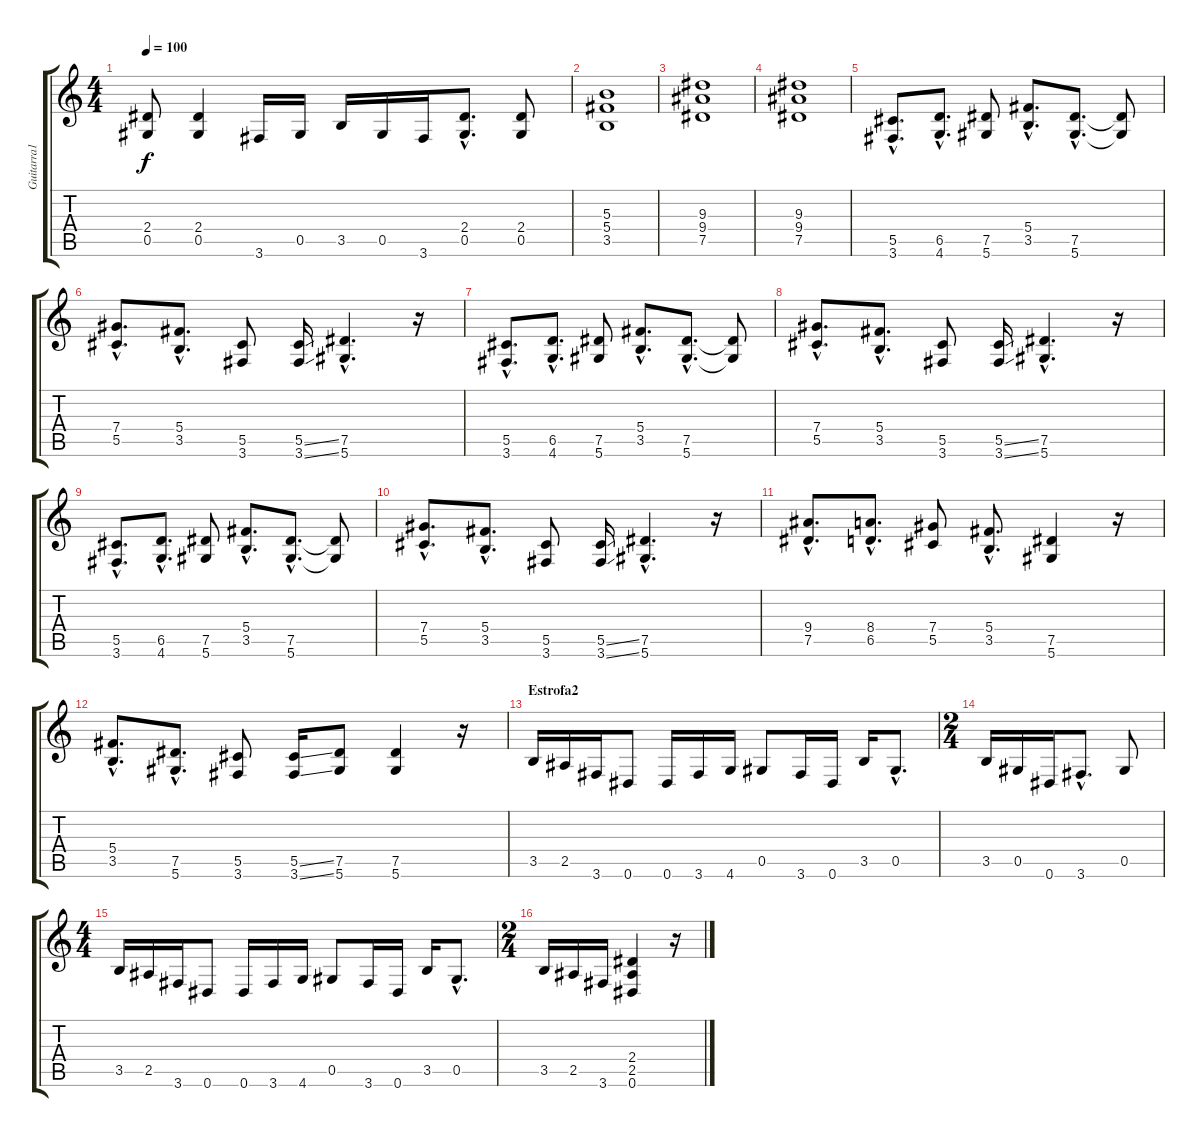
\track ("Guitarra1" "Guitarra1") {instrument overdrivenguitar}
\staff {score tabs}
\tuning (Eb4 Bb3 Gb3 Db3 Ab2 Eb2) {hide}
\ts (4 4)
\tempo 100
\clef g2
\ks c
(2.4{t} 0.5{t}).8{dy f} (2.4 0.5).4 3.6.16 0.5.16 3.5.16 0.5.16 3.6.16 (2.4{hac} 0.5{hac}).8{d} (2.4 0.5).8 |
(5.3 5.4 3.5).1 |
(9.3 9.4 7.5).1 |
(9.3 9.4 7.5).1 |
(5.5{hac} 3.6{hac}).8{d} (6.5{hac} 4.6{hac}).8{d} (7.5 5.6).8 (5.4{hac} 3.5{hac}).8{d} (7.5{hac} 5.6{hac}).8{d} (7.5{t} 5.6{t}).8 |
(7.4{hac} 5.5{hac}).8{d} (5.4{hac} 3.5{hac}).8{d} (5.5 3.6).8 (5.5{ss} 3.6{ss}).16 (7.5{hac} 5.6{hac}).4{d} r.16 |
(5.5{hac} 3.6{hac}).8{d} (6.5{hac} 4.6{hac}).8{d} (7.5 5.6).8 (5.4{hac} 3.5{hac}).8{d} (7.5{hac} 5.6{hac}).8{d} (7.5{t} 5.6{t}).8 |
(7.4{hac} 5.5{hac}).8{d} (5.4{hac} 3.5{hac}).8{d} (5.5 3.6).8 (5.5{ss} 3.6{ss}).16 (7.5{hac} 5.6{hac}).4{d} r.16 |
(5.5{hac} 3.6{hac}).8{d} (6.5{hac} 4.6{hac}).8{d} (7.5 5.6).8 (5.4{hac} 3.5{hac}).8{d} (7.5{hac} 5.6{hac}).8{d} (7.5{t} 5.6{t}).8 |
(7.4{hac} 5.5{hac}).8{d} (5.4{hac} 3.5{hac}).8{d} (5.5 3.6).8 (5.5{ss} 3.6{ss}).16 (7.5{hac} 5.6{hac}).4{d} r.16 |
(9.4{hac} 7.5{hac}).8{d} (8.4{hac} 6.5{hac}).8{d} (7.4 5.5).8 (5.4{hac} 3.5{hac}).8{d} (7.5 5.6).4 r.16 |
(5.4{hac} 3.5{hac}).8{d} (7.5{hac} 5.6{hac}).8{d} (5.5 3.6).8 (5.5{ss} 3.6{ss}).16 (7.5 5.6).8 (7.5 5.6).4 r.16 |
\section ("" "Estrofa2")
3.5.16 2.5.16 3.6.16 0.6.8 0.6.16 3.6.16 4.6.16 0.5.8 3.6.16 0.6.16 3.5.16 0.5{hac}.8{d} |
\ts (2 4)
3.5.16 0.5.16 0.6.16 3.6{hac}.8{d} 0.5.8 |
\ts (4 4)
3.5.16 2.5.16 3.6.16 0.6.8 0.6.16 3.6.16 4.6.16 0.5.8 3.6.16 0.6.16 3.5.16 0.5{hac}.8{d} |
\ts (2 4)
3.5.16 2.5.16 3.6.16 (2.4 2.5 0.6).4 r.16
